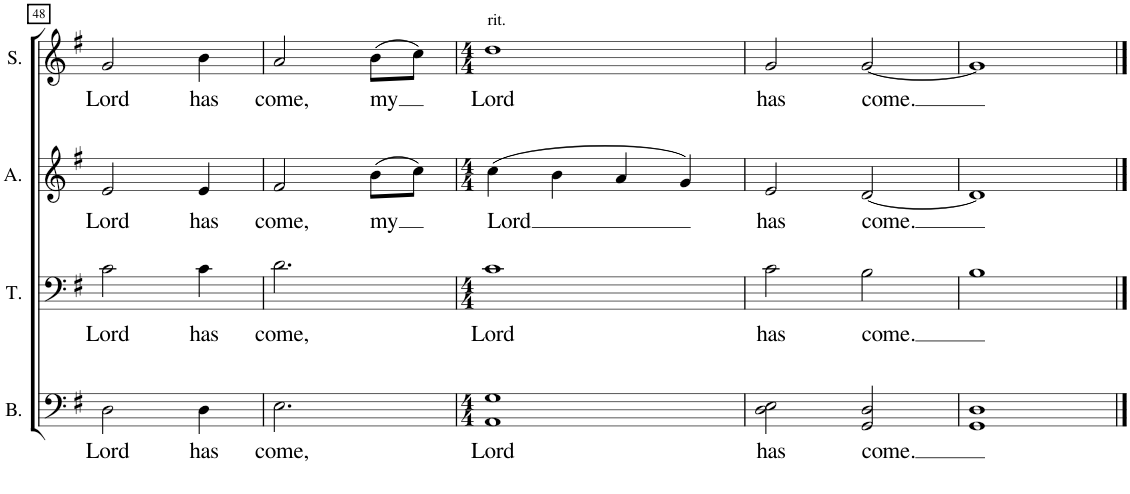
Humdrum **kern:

**kern	**text	**kern	**text	**kern	**text	**kern	**text
*part4	*part4	*part3	*part3	*part2	*part2	*part1	*part1
*staff4	*staff4	*staff3	*staff3	*staff2	*staff2	*staff1	*staff1
*I"Bass	*	*I"Tenor	*	*I"Alto	*	*I"Soprano	*
*I'B.	*	*I'T.	*	*I'A.	*	*I'S.	*
!!LO:PB:g=z
*clefF4	*	*clefF4	*	*clefG2	*	*clefG2	*
*k[f#]	*	*k[f#]	*	*k[f#]	*	*k[f#]	*
*M3/4	*	*M3/4	*	*M3/4	*	*M3/4	*
=48	=48	=48	=48	=48	=48	=48	=48
!	!LO:LY:b	!	!LO:LY:b	!	!LO:LY:b	!	!LO:LY:b
2D\	Lord	2c\	Lord	2e/	Lord	2g/	Lord
!	!LO:LY:b	!	!LO:LY:b	!	!LO:LY:b	!	!LO:LY:b
4D\	has	4c\	has	4e/	has	4b\	has
=49	=49	=49	=49	=49	=49	=49	=49
!	!LO:LY:b	!	!LO:LY:b	!	!LO:LY:b	!	!LO:LY:b
2.E\	come,	2.d\	come,	2f#/	come,	2a/	come,
!	!	!	!	!	!LO:LY:b	!	!LO:LY:b
.	.	.	.	(8b\L	my	(8b\L	my
.	.	.	.	8cc\J)	.	8cc\J)	.
=50	=50	=50	=50	=50	=50	=50	=50
*M4/4	*	*M4/4	*	*M4/4	*	*M4/4	*
!	!	!	!	!	!	!LO:TX:a:t=rit.	!
!	!LO:LY:b	!	!LO:LY:b	!	!LO:LY:b	!	!LO:LY:b
1AA 1G	Lord	1c	Lord	(4cc\	Lord	1dd	Lord
.	.	.	.	4b\	.	.	.
.	.	.	.	4a/	.	.	.
.	.	.	.	4g/)	.	.	.
=51	=51	=51	=51	=51	=51	=51	=51
!	!LO:LY:b	!	!LO:LY:b	!	!LO:LY:b	!	!LO:LY:b
2D\ 2E\	has	2c\	has	2e/	has	2g/	has
!	!LO:LY:b	!	!LO:LY:b	!	!LO:LY:b	!	!LO:LY:b
2GG/ 2D/	come.	2B\	come.	[2d/	come.	[2g/	come.
=52	=52	=52	=52	=52	=52	=52	=52
1GG 1D	.	1B	.	1d]	.	1g]	.
==	==	==	==	==	==	==	==
*-	*-	*-	*-	*-	*-	*-	*-
